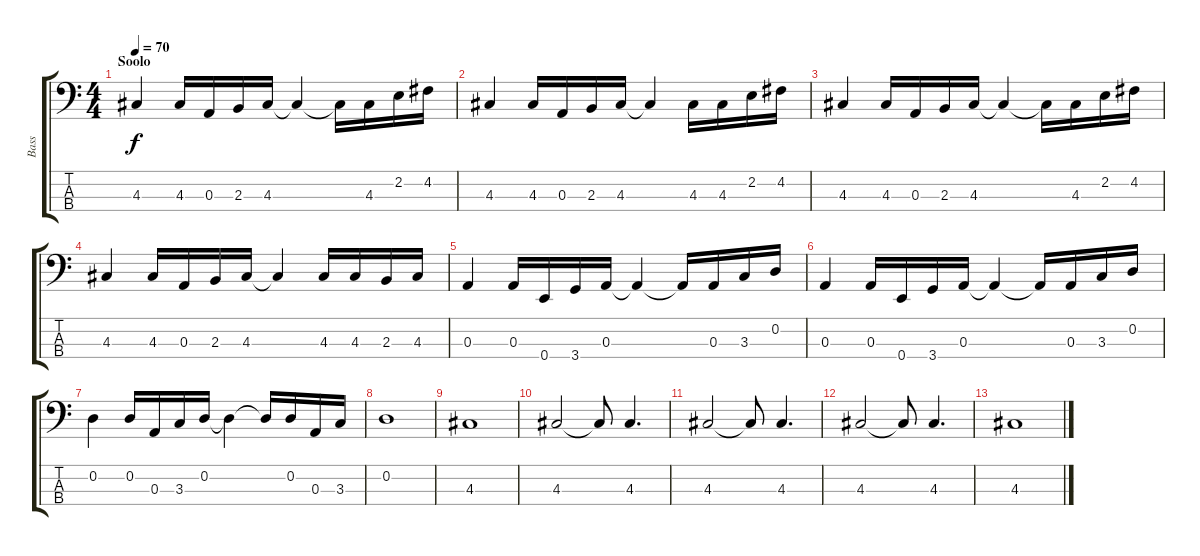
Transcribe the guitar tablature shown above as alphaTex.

\track ("Bass" "Bass") {instrument electricbassfinger}
\staff {score tabs}
\tuning (G2 D2 A1 E1) {hide}
\ts (4 4)
\section ("" "Soolo")
\tempo 70
\clef f4
\ks c
4.3.4{dy f} 4.3.16 0.3.16 2.3.16 4.3.16 4.3{t}.4 4.3{t}.16 4.3.16 2.2.16 4.2.16 |
4.3.4 4.3.16 0.3.16 2.3.16 4.3.16 4.3{t}.4 4.3.16 4.3.16 2.2.16 4.2.16 |
4.3.4 4.3.16 0.3.16 2.3.16 4.3.16 4.3{t}.4 4.3{t}.16 4.3.16 2.2.16 4.2.16 |
4.3.4 4.3.16 0.3.16 2.3.16 4.3.16 4.3{t}.4 4.3.16 4.3.16 2.3.16 4.3.16 |
0.3.4 0.3.16 0.4.16 3.4.16 0.3.16 0.3{t}.4 0.3{t}.16 0.3.16 3.3.16 0.2.16 |
0.3.4 0.3.16 0.4.16 3.4.16 0.3.16 0.3{t}.4 0.3{t}.16 0.3.16 3.3.16 0.2.16 |
0.2.4 0.2.16 0.3.16 3.3.16 0.2.16 0.2{t}.4 0.2{t}.16 0.2.16 0.3.16 3.3.16 |
0.2.1 |
4.3.1 |
4.3.2 4.3{t}.8 4.3.4{d} |
4.3.2 4.3{t}.8 4.3.4{d} |
4.3.2 4.3{t}.8 4.3.4{d} |
4.3.1
